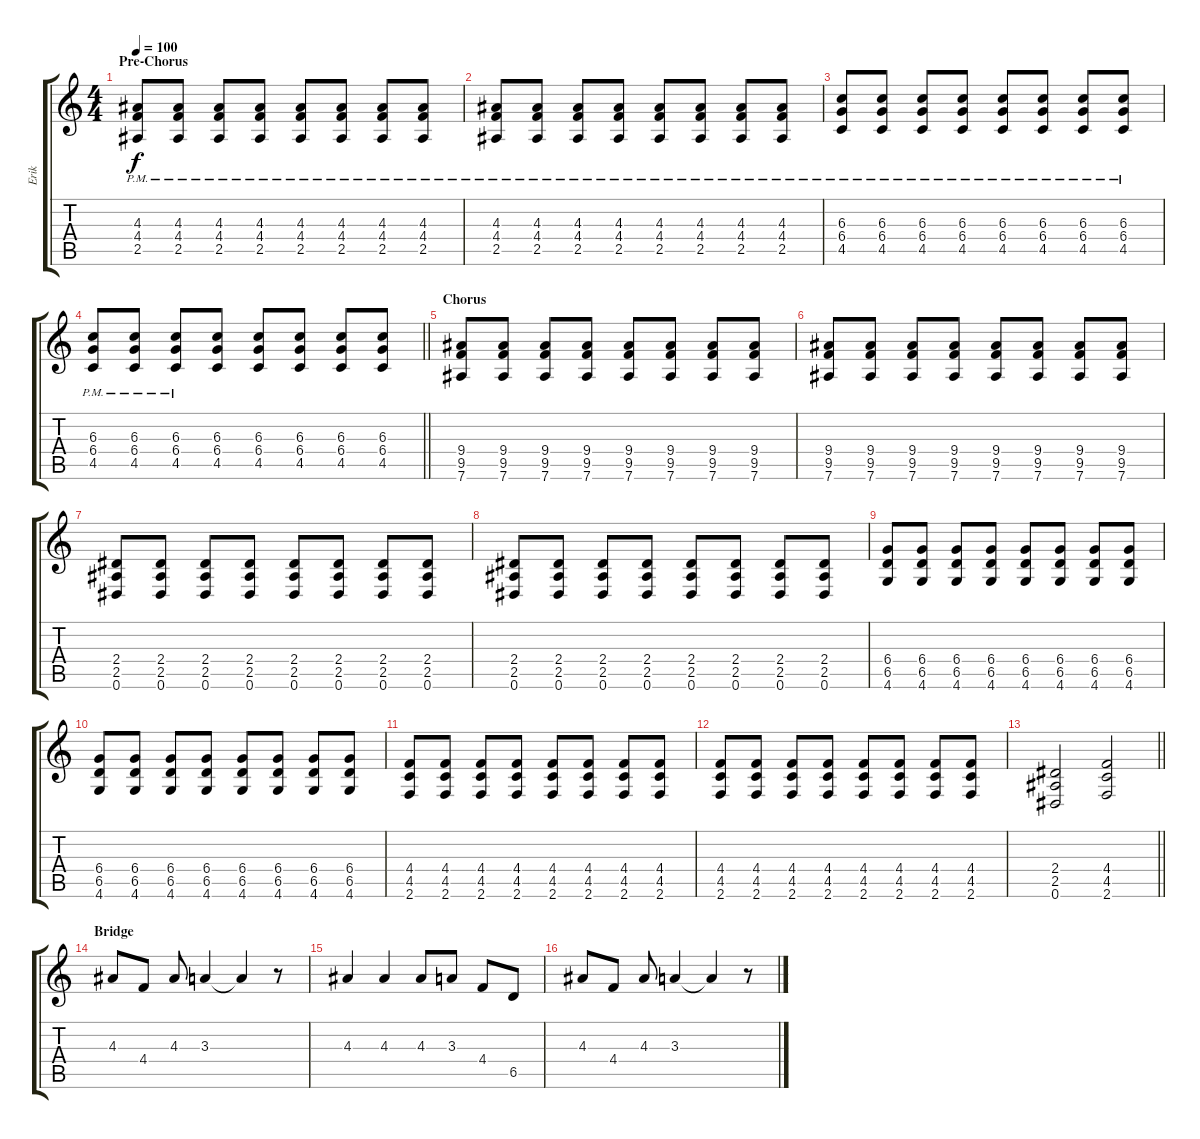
\track ("Erik" "Erik") {instrument distortionguitar}
\staff {score tabs}
\tuning (Eb4 Bb3 Gb3 Db3 Ab2 Eb2) {hide}
\ts (4 4)
\section ("" "Pre-Chorus")
\tempo 100
\clef g2
\ks c
(4.3{pm} 4.4{pm} 2.5{pm}).8{dy f instrument distortionguitar} (4.3{pm} 4.4{pm} 2.5{pm}).8 (4.3{pm} 4.4{pm} 2.5{pm}).8 (4.3{pm} 4.4{pm} 2.5{pm}).8 (4.3{pm} 4.4{pm} 2.5{pm}).8 (4.3{pm} 4.4{pm} 2.5{pm}).8 (4.3{pm} 4.4{pm} 2.5{pm}).8 (4.3{pm} 4.4{pm} 2.5{pm}).8 |
(4.3{pm} 4.4{pm} 2.5{pm}).8{instrument distortionguitar} (4.3{pm} 4.4{pm} 2.5{pm}).8 (4.3{pm} 4.4{pm} 2.5{pm}).8 (4.3{pm} 4.4{pm} 2.5{pm}).8 (4.3{pm} 4.4{pm} 2.5{pm}).8 (4.3{pm} 4.4{pm} 2.5{pm}).8 (4.3{pm} 4.4{pm} 2.5{pm}).8 (4.3{pm} 4.4{pm} 2.5{pm}).8 |
(6.3{pm} 6.4{pm} 4.5{pm}).8 (6.3{pm} 6.4{pm} 4.5{pm}).8 (6.3{pm} 6.4{pm} 4.5{pm}).8 (6.3{pm} 6.4{pm} 4.5{pm}).8 (6.3{pm} 6.4{pm} 4.5{pm}).8 (6.3{pm} 6.4{pm} 4.5{pm}).8 (6.3{pm} 6.4{pm} 4.5{pm}).8 (6.3{pm} 6.4{pm} 4.5{pm}).8 |
\barLineRight lightlight
(6.3{pm} 6.4{pm} 4.5{pm}).8 (6.3{pm} 6.4{pm} 4.5{pm}).8 (6.3{pm} 6.4{pm} 4.5{pm}).8 (6.3 6.4 4.5).8 (6.3 6.4 4.5).8 (6.3 6.4 4.5).8 (6.3 6.4 4.5).8 (6.3 6.4 4.5).8 |
\section ("" "Chorus")
(9.4 9.5 7.6).8{volume 13} (9.4 9.5 7.6).8 (9.4 9.5 7.6).8 (9.4 9.5 7.6).8 (9.4 9.5 7.6).8 (9.4 9.5 7.6).8 (9.4 9.5 7.6).8 (9.4 9.5 7.6).8 |
(9.4 9.5 7.6).8{volume 13} (9.4 9.5 7.6).8 (9.4 9.5 7.6).8 (9.4 9.5 7.6).8 (9.4 9.5 7.6).8 (9.4 9.5 7.6).8 (9.4 9.5 7.6).8 (9.4 9.5 7.6).8 |
(2.4 2.5 0.6).8 (2.4 2.5 0.6).8 (2.4 2.5 0.6).8 (2.4 2.5 0.6).8 (2.4 2.5 0.6).8 (2.4 2.5 0.6).8 (2.4 2.5 0.6).8 (2.4 2.5 0.6).8 |
(2.4 2.5 0.6).8 (2.4 2.5 0.6).8 (2.4 2.5 0.6).8 (2.4 2.5 0.6).8 (2.4 2.5 0.6).8 (2.4 2.5 0.6).8 (2.4 2.5 0.6).8 (2.4 2.5 0.6).8 |
(6.4 6.5 4.6).8 (6.4 6.5 4.6).8 (6.4 6.5 4.6).8 (6.4 6.5 4.6).8 (6.4 6.5 4.6).8 (6.4 6.5 4.6).8 (6.4 6.5 4.6).8 (6.4 6.5 4.6).8 |
(6.4 6.5 4.6).8 (6.4 6.5 4.6).8 (6.4 6.5 4.6).8 (6.4 6.5 4.6).8 (6.4 6.5 4.6).8 (6.4 6.5 4.6).8 (6.4 6.5 4.6).8 (6.4 6.5 4.6).8 |
(4.4 4.5 2.6).8 (4.4 4.5 2.6).8 (4.4 4.5 2.6).8 (4.4 4.5 2.6).8 (4.4 4.5 2.6).8 (4.4 4.5 2.6).8 (4.4 4.5 2.6).8 (4.4 4.5 2.6).8 |
(4.4 4.5 2.6).8 (4.4 4.5 2.6).8 (4.4 4.5 2.6).8 (4.4 4.5 2.6).8 (4.4 4.5 2.6).8 (4.4 4.5 2.6).8 (4.4 4.5 2.6).8 (4.4 4.5 2.6).8 |
\barLineRight lightlight
(2.4 2.5 0.6).2 (4.4 4.5 2.6).2 |
\section ("" "Bridge")
4.3.8{instrument electricguitarclean} 4.4.8 4.3.8 3.3.4 3.3{t}.4 r.8 |
4.3.4 4.3.4 4.3.8 3.3.8 4.4.8 6.5.8 |
4.3.8{instrument electricguitarclean} 4.4.8 4.3.8 3.3.4 3.3{t}.4 r.8
